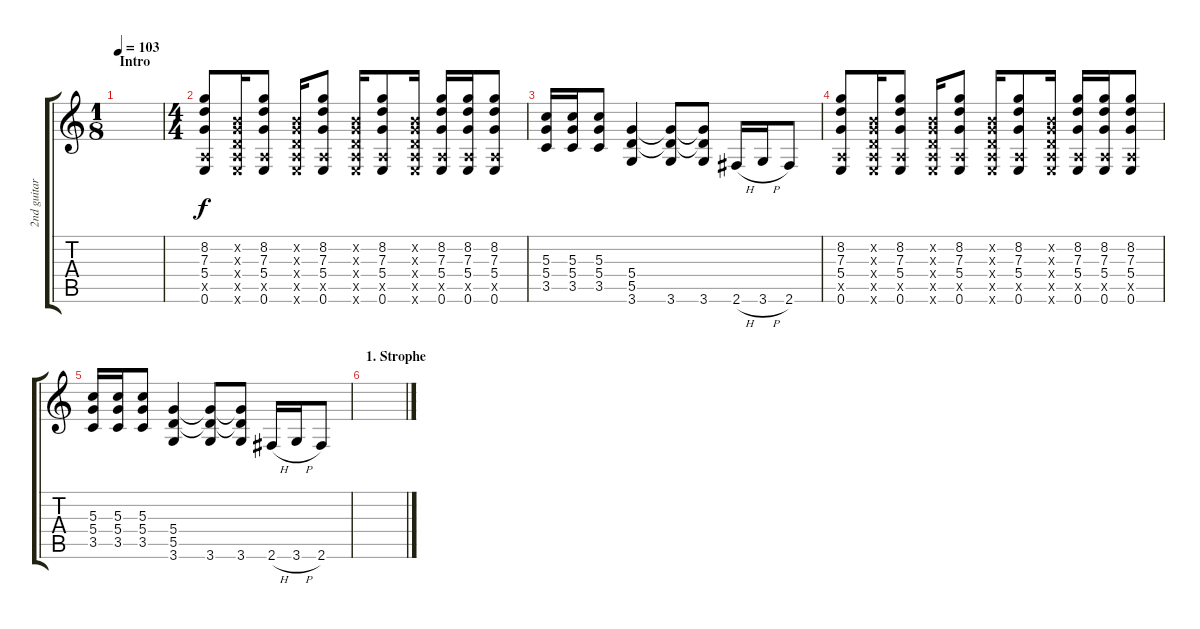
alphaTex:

\track ("2nd guitar" "2nd guitar") {instrument distortionguitar}
\staff {score tabs}
\tuning (E4 B3 G3 D3 A2 E2) {hide}
\ts (1 8)
\section ("" "Intro")
\tempo 103
\clef g2
\ks c
|
\ts (4 4)
(8.2 7.3 5.4 0.5{x} 0.6).8 (0.2{x} 0.3{x} 0.4{x} 0.5{x} 0.6{x}).16 (8.2 7.3 5.4 0.5{x} 0.6).8 (0.2{x} 0.3{x} 0.4{x} 0.5{x} 0.6{x}).16 (8.2 7.3 5.4 0.5{x} 0.6).8 (0.2{x} 0.3{x} 0.4{x} 0.5{x} 0.6{x}).16 (8.2 7.3 5.4 0.5{x} 0.6).8 (0.2{x} 0.3{x} 0.4{x} 0.5{x} 0.6{x}).16 (8.2 7.3 5.4 0.5{x} 0.6).16 (8.2 7.3 5.4 0.5{x} 0.6).16 (8.2 7.3 5.4 0.5{x} 0.6).8 |
(5.3 5.4 3.5).16 (5.3 5.4 3.5).16 (5.3 5.4 3.5).8 (5.4 5.5 3.6).4 (5.4{t} 5.5{t} 3.6).8 (5.4{t} 5.5{t} 3.6).8 2.6{h}.16 3.6{h}.16 2.6.8 |
(8.2 7.3 5.4 0.5{x} 0.6).8 (0.2{x} 0.3{x} 0.4{x} 0.5{x} 0.6{x}).16 (8.2 7.3 5.4 0.5{x} 0.6).8 (0.2{x} 0.3{x} 0.4{x} 0.5{x} 0.6{x}).16 (8.2 7.3 5.4 0.5{x} 0.6).8 (0.2{x} 0.3{x} 0.4{x} 0.5{x} 0.6{x}).16 (8.2 7.3 5.4 0.5{x} 0.6).8 (0.2{x} 0.3{x} 0.4{x} 0.5{x} 0.6{x}).16 (8.2 7.3 5.4 0.5{x} 0.6).16 (8.2 7.3 5.4 0.5{x} 0.6).16 (8.2 7.3 5.4 0.5{x} 0.6).8 |
(5.3 5.4 3.5).16 (5.3 5.4 3.5).16 (5.3 5.4 3.5).8 (5.4 5.5 3.6).4 (5.4{t} 5.5{t} 3.6).8 (5.4{t} 5.5{t} 3.6).8 2.6{h}.16 3.6{h}.16 2.6.8 |
\section ("" "1. Strophe")
